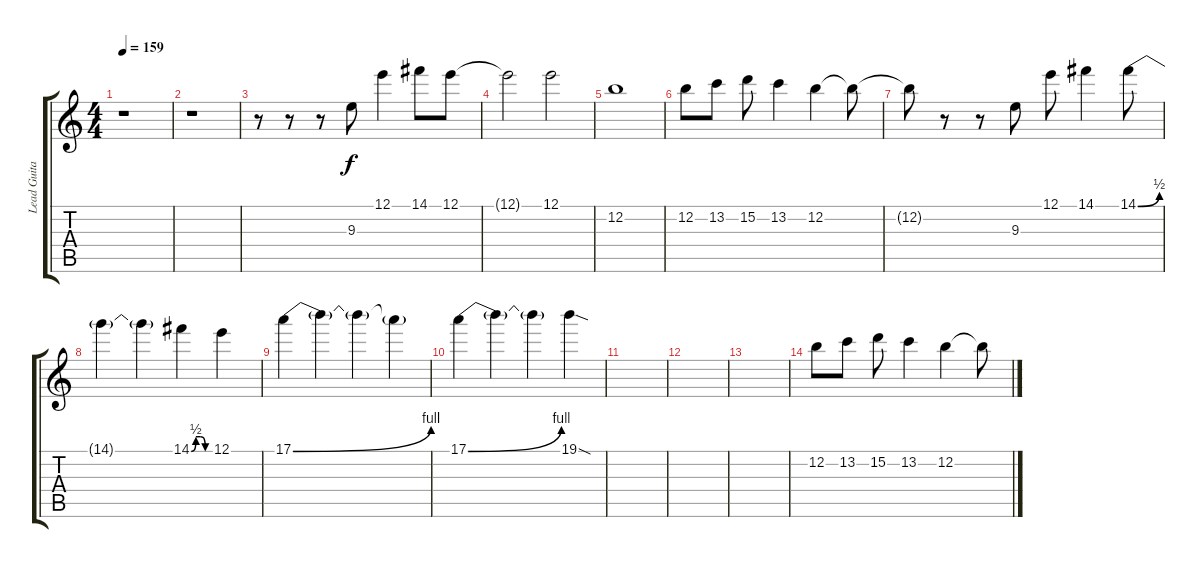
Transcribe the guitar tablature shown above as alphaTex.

\track ("Lead Guitar" "Lead Guita") {instrument distortionguitar}
\staff {score tabs}
\tuning (E4 B3 G3 D3 A2 E2) {hide}
\ts (4 4)
\tempo 159
\clef g2
\ks c
r.1{dy f instrument distortionguitar} |
r.1 |
r.8 r.8 r.8 9.3.8 12.1.4 14.1.8 12.1.8 |
12.1{t}.2 12.1.2 |
12.2.1 |
12.2.8 13.2.8 15.2.8 13.2.4 12.2.4 12.2{t}.8 |
12.2{t}.8 r.8 r.8 9.3.8 12.1.8 14.1.4 14.1{be (bend 0 0 60 2)}.8 |
14.1{t}.4 14.1{t}.4 14.1{be (custom 0 0 15 2 30 2 45 0 60 0)}.4 12.1.4 |
17.1{be (bend 0 0 60 4)}.4 17.1{t}.4 17.1{t}.4 17.1{t}.4 |
17.1{be (bend 0 0 60 4)}.4 17.1{t}.4 17.1{t}.4 19.1{sod}.4 |
|
|
|
12.2.8 13.2.8 15.2.8 13.2.4 12.2.4 12.2{t}.8
